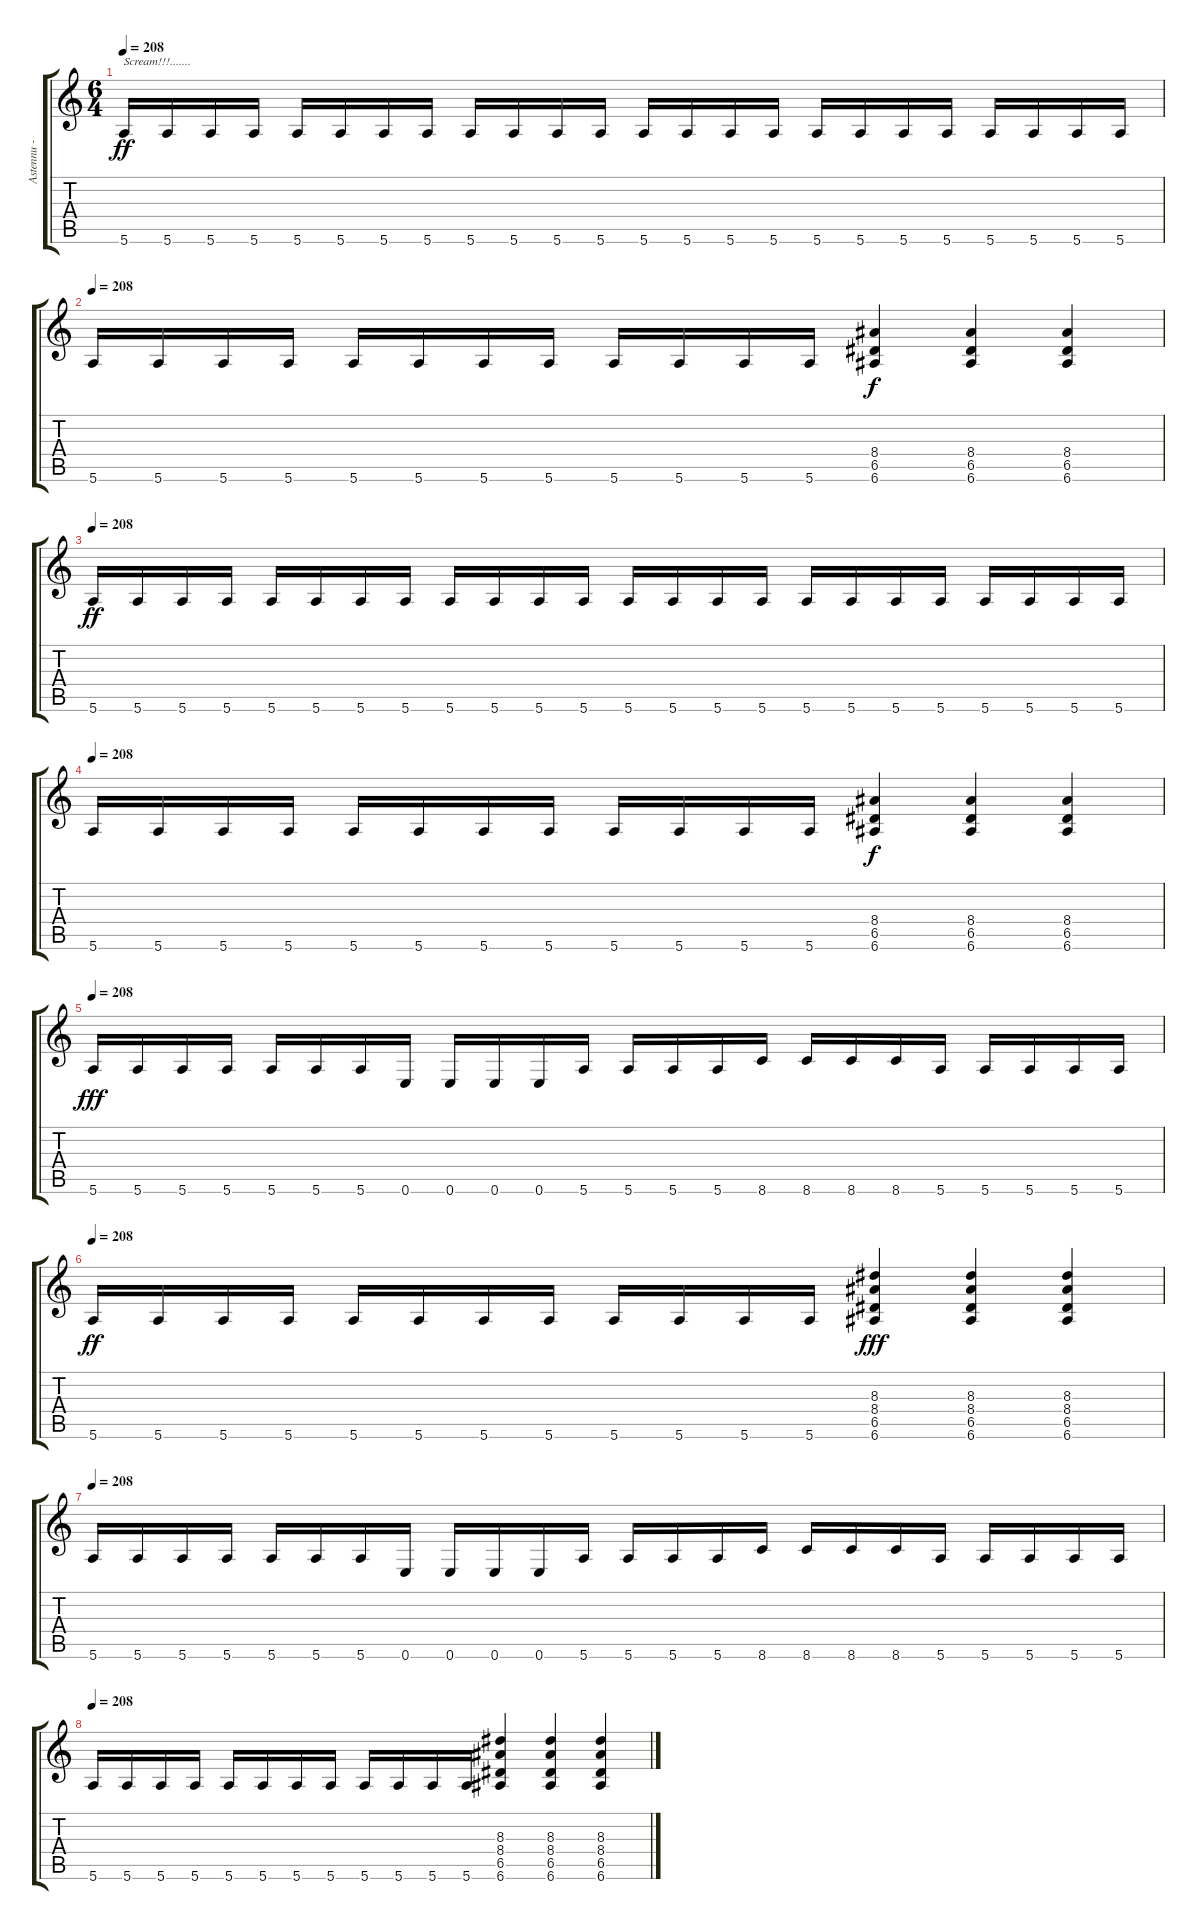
\track ("Astennu - Lead" "Astennu - ") {instrument distortionguitar}
\staff {score tabs}
\tuning (E4 B3 G3 D3 A2 E2) {hide}
\ts (6 4)
\tempo 208
\clef g2
\ks c
5.6.16{txt "Scream!!!......." dy ff} 5.6.16 5.6.16 5.6.16 5.6.16 5.6.16 5.6.16 5.6.16 5.6.16 5.6.16 5.6.16 5.6.16 5.6.16 5.6.16 5.6.16 5.6.16 5.6.16 5.6.16 5.6.16 5.6.16 5.6.16 5.6.16 5.6.16 5.6.16 |
\tempo 208
5.6.16 5.6.16 5.6.16 5.6.16 5.6.16 5.6.16 5.6.16 5.6.16 5.6.16 5.6.16 5.6.16 5.6.16 (8.4 6.5 6.6).4{dy f} (8.4 6.5 6.6).4 (8.4 6.5 6.6).4 |
\tempo 208
5.6.16{dy ff} 5.6.16 5.6.16 5.6.16 5.6.16 5.6.16 5.6.16 5.6.16 5.6.16 5.6.16 5.6.16 5.6.16 5.6.16 5.6.16 5.6.16 5.6.16 5.6.16 5.6.16 5.6.16 5.6.16 5.6.16 5.6.16 5.6.16 5.6.16 |
\tempo 208
5.6.16 5.6.16 5.6.16 5.6.16 5.6.16 5.6.16 5.6.16 5.6.16 5.6.16 5.6.16 5.6.16 5.6.16 (8.4 6.5 6.6).4{dy f} (8.4 6.5 6.6).4 (8.4 6.5 6.6).4 |
\tempo 208
5.6.16{dy fff} 5.6.16 5.6.16 5.6.16 5.6.16 5.6.16 5.6.16 0.6.16 0.6.16 0.6.16 0.6.16 5.6.16 5.6.16 5.6.16 5.6.16 8.6.16 8.6.16 8.6.16 8.6.16 5.6.16 5.6.16 5.6.16 5.6.16 5.6.16 |
\tempo 208
5.6.16{dy ff} 5.6.16 5.6.16 5.6.16 5.6.16 5.6.16 5.6.16 5.6.16 5.6.16 5.6.16 5.6.16 5.6.16 (8.3 8.4 6.5 6.6).4{dy fff} (8.3 8.4 6.5 6.6).4 (8.3 8.4 6.5 6.6).4 |
\tempo 208
5.6.16 5.6.16 5.6.16 5.6.16 5.6.16 5.6.16 5.6.16 0.6.16 0.6.16 0.6.16 0.6.16 5.6.16 5.6.16 5.6.16 5.6.16 8.6.16 8.6.16 8.6.16 8.6.16 5.6.16 5.6.16 5.6.16 5.6.16 5.6.16 |
\tempo 208
5.6.16 5.6.16 5.6.16 5.6.16 5.6.16 5.6.16 5.6.16 5.6.16 5.6.16 5.6.16 5.6.16 5.6.16 (8.3 8.4 6.5 6.6).4 (8.3 8.4 6.5 6.6).4 (8.3 8.4 6.5 6.6).4
